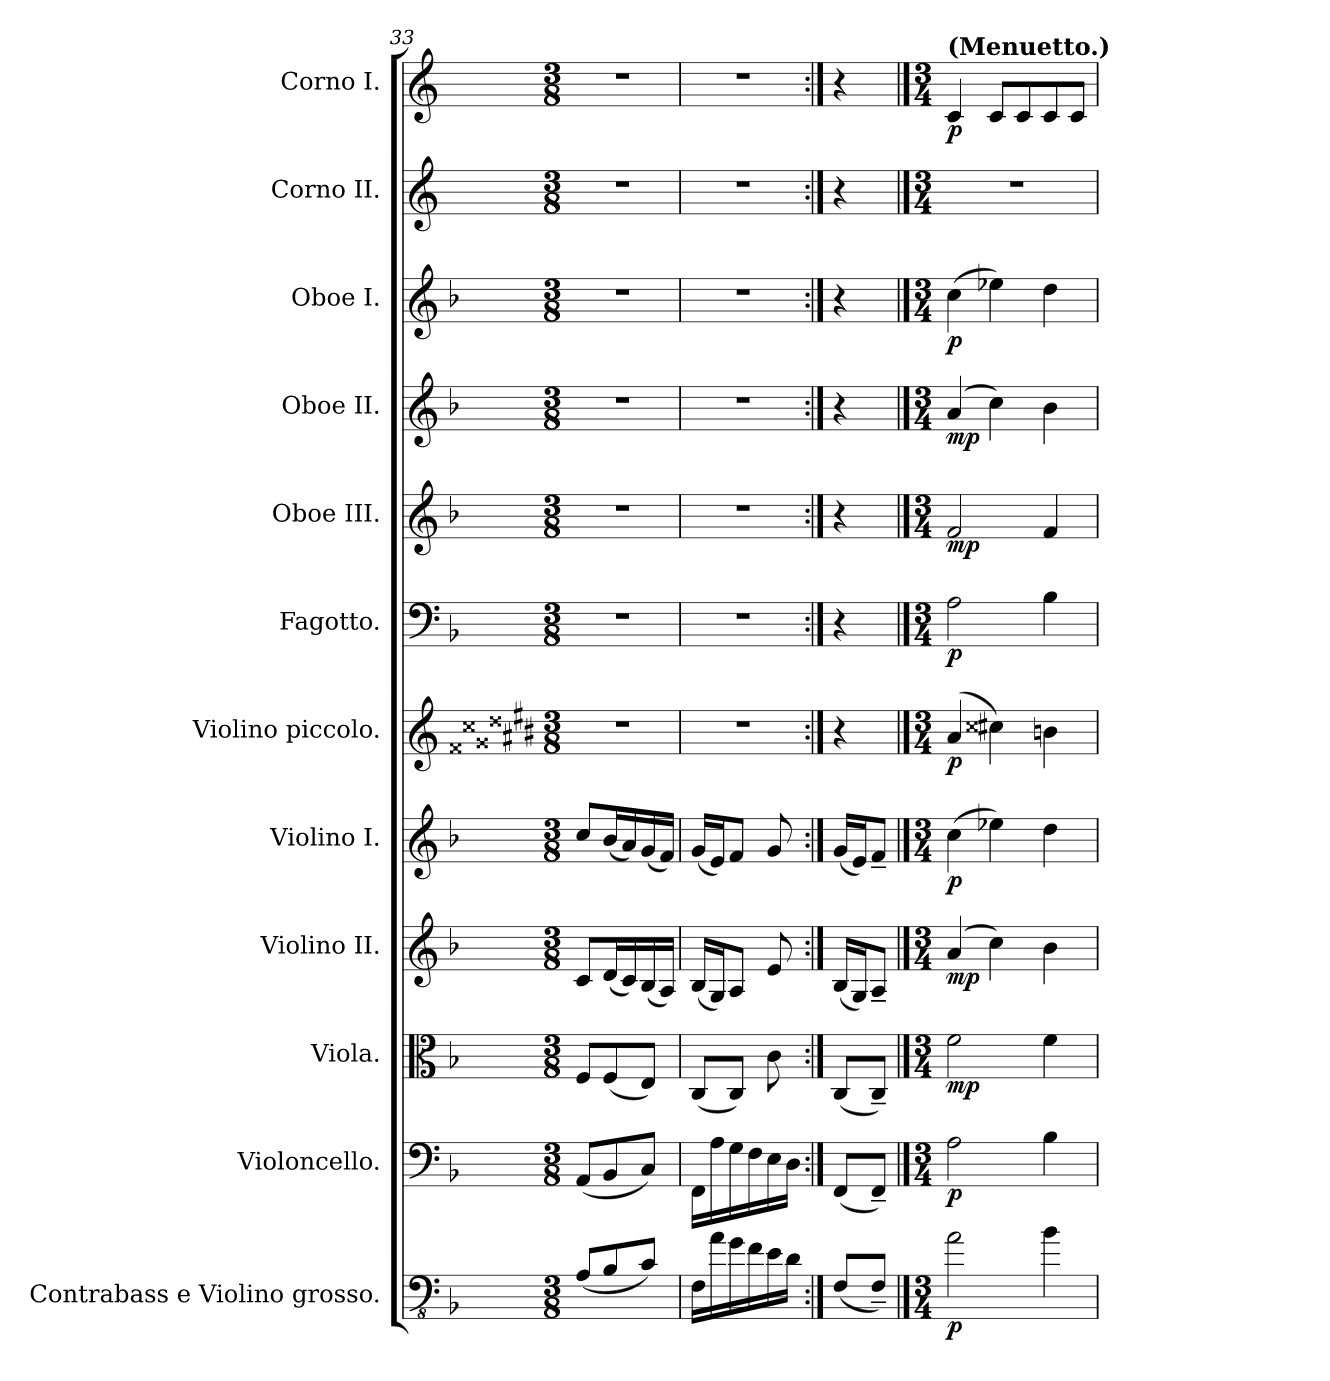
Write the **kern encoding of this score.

**kern	**dynam	**kern	**dynam	**kern	**dynam	**kern	**dynam	**kern	**dynam	**kern	**dynam	**kern	**dynam	**kern	**dynam	**kern	**dynam	**kern	**dynam	**kern	**kern	**dynam
*part12	*part12	*part11	*part11	*part10	*part10	*part9	*part9	*part8	*part8	*part7	*part7	*part6	*part6	*part5	*part5	*part4	*part4	*part3	*part3	*part2	*part1	*part1
*staff12	*staff12	*staff11	*staff11	*staff10	*staff10	*staff9	*staff9	*staff8	*staff8	*staff7	*staff7	*staff6	*staff6	*staff5	*staff5	*staff4	*staff4	*staff3	*staff3	*staff2	*staff1	*staff1
*I"Contrabass e Violino grosso.	*	*I"Violoncello.	*	*I"Viola.	*	*I"Violino II.	*	*I"Violino I.	*	*I"Violino piccolo.	*	*I"Fagotto.	*	*I"Oboe III.	*	*I"Oboe II.	*	*I"Oboe I.	*	*I"Corno II.	*I"Corno I.	*
*I'Cnb e Vln gr.	*	*I'Vlc.	*	*I'Vla.	*	*I'Vln II.	*	*I'Vln I.	*	*I'Vln picc.	*	*I'Fgt.	*	*I'Obe III.	*	*I'Obe II.	*	*I'Obe I.	*	*I'Crn II.	*I'Crn I.	*
*clefFv4	*	*clefF4	*	*clefC3	*	*clefG2	*	*clefG2	*	*clefG2	*	*clefF4	*	*clefG2	*	*clefG2	*	*clefG2	*	*clefG2	*clefG2	*
*ITrd7c12	*	*	*	*	*	*	*	*	*	*ITrd-1c-3	*	*	*	*	*	*	*	*	*	*ITrd4c7	*ITrd4c7	*
*k[b-]	*	*k[b-]	*	*k[b-]	*	*k[b-]	*	*k[b-]	*	*k[f##c##g##d##a#e#b#]	*	*k[b-]	*	*k[b-]	*	*k[b-]	*	*k[b-]	*	*k[b-]	*k[b-]	*
*M3/8	*	*M3/8	*	*M3/8	*	*M3/8	*	*M3/8	*	*M3/8	*	*M3/8	*	*M3/8	*	*M3/8	*	*M3/8	*	*M3/8	*M3/8	*
=33	=33	=33	=33	=33	=33	=33	=33	=33	=33	=33	=33	=33	=33	=33	=33	=33	=33	=33	=33	=33	=33	=33
(<8AAA/L	.	(<8AA/L	.	8F/L	.	8c/L	.	8cc/L	.	4.r	.	4.r	.	4.r	.	4.r	.	4.r	.	4.r	4.r	.
8BBB-/	.	8BB-/	.	(<8F/	.	(<16d/L	.	(<16b-/L	.	.	.	.	.	.	.	.	.	.	.	.	.	.
.	.	.	.	.	.	16c/)	.	16a/)	.	.	.	.	.	.	.	.	.	.	.	.	.	.
8CC/J)	.	8C/J)	.	8E/J)	.	(<16B-/	.	(<16g/	.	.	.	.	.	.	.	.	.	.	.	.	.	.
.	.	.	.	.	.	16A/JJ)	.	16f/JJ)	.	.	.	.	.	.	.	.	.	.	.	.	.	.
!!LO:PB:g=z
=34	=34	=34	=34	=34	=34	=34	=34	=34	=34	=34	=34	=34	=34	=34	=34	=34	=34	=34	=34	=34	=34	=34
16FFF\LL	.	16FF\LL	.	(<8C/L	.	(<16B-/LL	.	(<16g/LL	.	4.r	.	4.r	.	4.r	.	4.r	.	4.r	.	4.r	4.r	.
16AA\	.	16A\	.	.	.	16G/J)	.	16e/J)	.	.	.	.	.	.	.	.	.	.	.	.	.	.
16GG\	.	16G\	.	8C/J)	.	8A/J	.	8f/J	.	.	.	.	.	.	.	.	.	.	.	.	.	.
16FF\	.	16F\	.	.	.	.	.	.	.	.	.	.	.	.	.	.	.	.	.	.	.	.
16EE\	.	16E\	.	8c\	.	8e/	.	8g/	.	.	.	.	.	.	.	.	.	.	.	.	.	.
16DD\JJ	.	16D\JJ	.	.	.	.	.	.	.	.	.	.	.	.	.	.	.	.	.	.	.	.
=35:|!	=35:|!	=35:|!	=35:|!	=35:|!	=35:|!	=35:|!	=35:|!	=35:|!	=35:|!	=35:|!	=35:|!	=35:|!	=35:|!	=35:|!	=35:|!	=35:|!	=35:|!	=35:|!	=35:|!	=35:|!	=35:|!	=35:|!
(<8FFF/L	.	(<8FF/L	.	(<8C/L	.	(<16B-/LL	.	(<16g/LL	.	4r	.	4r	.	4r	.	4r	.	4r	.	4r	4r	.
.	.	.	.	.	.	16G/J)	.	16e/J)	.	.	.	.	.	.	.	.	.	.	.	.	.	.
8FFF~/J)	.	8FF~/J)	.	8C~/J)	.	8A~/J	.	8f~/J	.	.	.	.	.	.	.	.	.	.	.	.	.	.
!!LO:PB:g=z
==1	==1	==1	==1	==1	==1	==1	==1	==1	==1	==1	==1	==1	==1	==1	==1	==1	==1	==1	==1	==1	==1	==1
*M3/4	*	*M3/4	*	*M3/4	*	*M3/4	*	*M3/4	*	*M3/4	*	*M3/4	*	*M3/4	*	*M3/4	*	*M3/4	*	*M3/4	*M3/4	*
*	*	*	*	*	*	*	*	*	*	*	*	*	*	*	*	*	*	*	*	*	*MM120	*
!	!	!	!	!	!	!	!	!	!	!	!	!	!	!	!	!	!	!	!	!	!LO:TX:a:B:t=(Menuetto.)	!
!	!LO:DY:b	!	!LO:DY:b	!	!LO:DY:b	!	!LO:DY:b	!	!LO:DY:b	!	!LO:DY:b	!	!LO:DY:b	!	!LO:DY:b	!	!LO:DY:b	!	!LO:DY:b	!	!	!LO:DY:b
2AA\	p	2A\	p	2f\	mp	(>4a/	mp	(>4cc\	p	(>4b#/	p	2A\	p	2f/	mp	(>4a/	mp	(>4cc\	p	2.r	4F/	p
.	.	.	.	.	.	4cc\)	.	4ee-X\)	.	4cc###X\)	.	.	.	.	.	4cc\)	.	4ee-X\)	.	.	8F/L	.
.	.	.	.	.	.	.	.	.	.	.	.	.	.	.	.	.	.	.	.	.	8F/	.
4BB-\	.	4B-\	.	4f\	.	4b-\	.	4dd\	.	4cc##X\	.	4B-\	.	4f/	.	4b-\	.	4dd\	.	.	8F/	.
.	.	.	.	.	.	.	.	.	.	.	.	.	.	.	.	.	.	.	.	.	8F/J	.
=	=	=	=	=	=	=	=	=	=	=	=	=	=	=	=	=	=	=	=	=	=	=
*-	*-	*-	*-	*-	*-	*-	*-	*-	*-	*-	*-	*-	*-	*-	*-	*-	*-	*-	*-	*-	*-	*-
